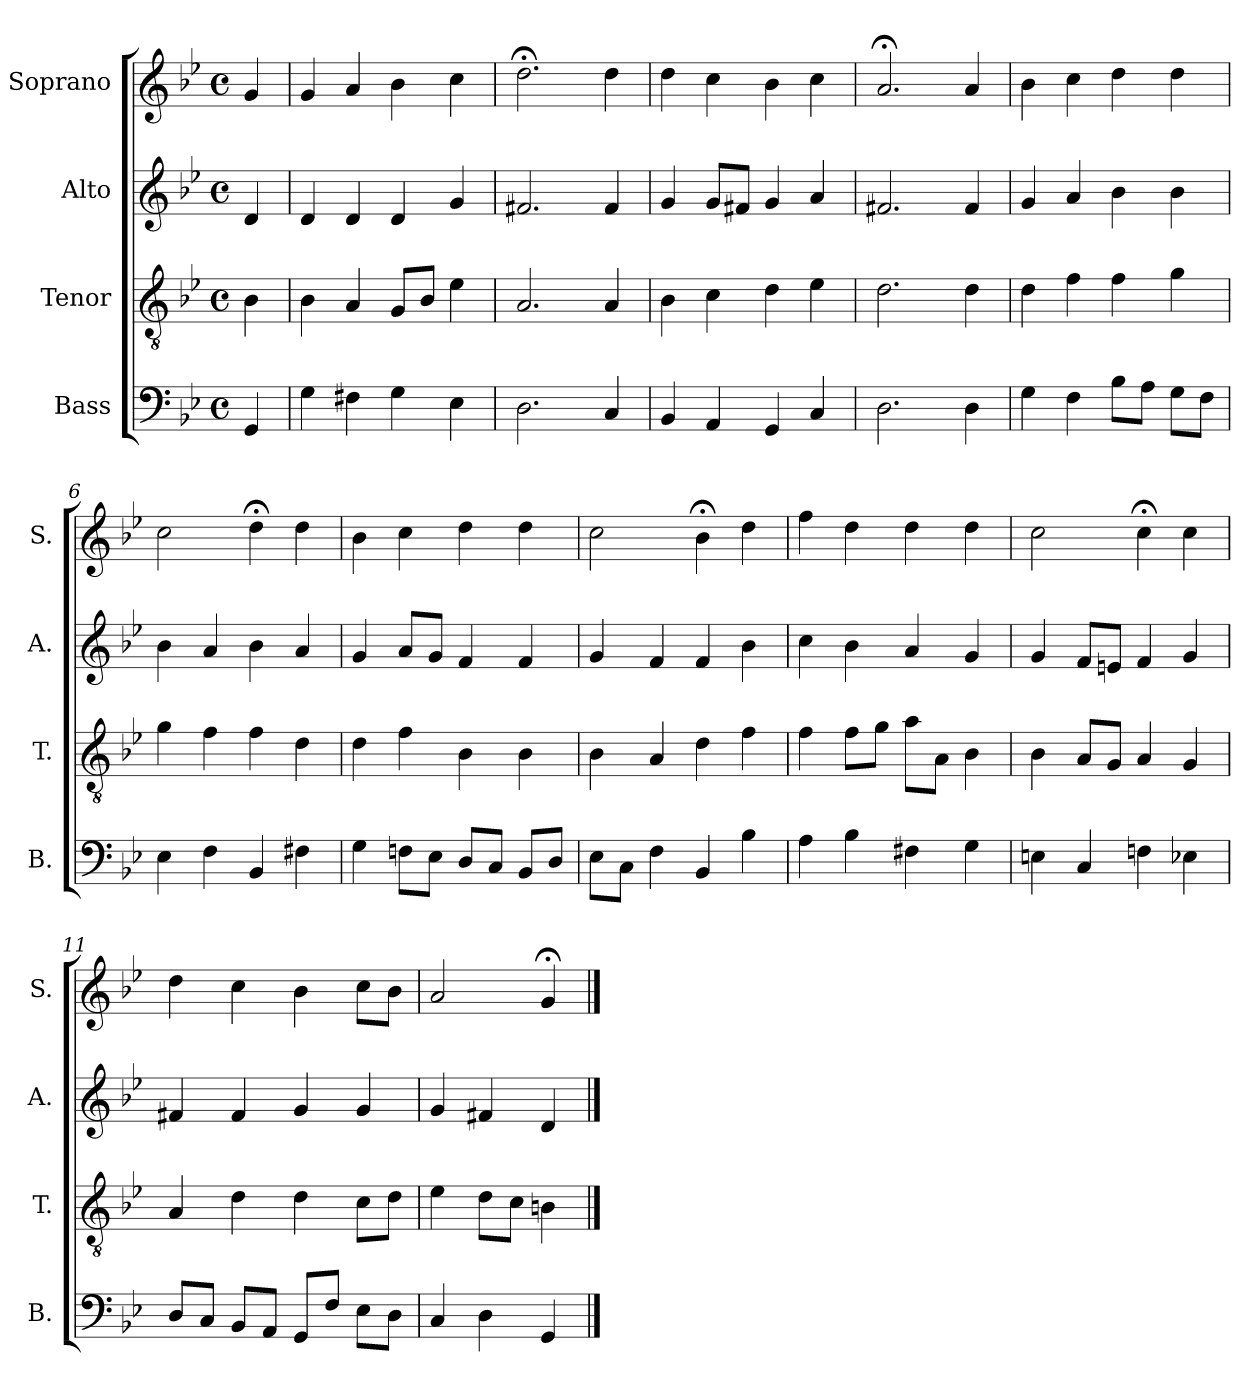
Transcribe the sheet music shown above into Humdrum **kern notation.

**kern	**kern	**kern	**kern
*part4	*part3	*part2	*part1
*staff4	*staff3	*staff2	*staff1
*I"Bass	*I"Tenor	*I"Alto	*I"Soprano
*I'B.	*I'T.	*I'A.	*I'S.
*clefF4	*clefGv2	*clefG2	*clefG2
*k[b-e-]	*k[b-e-]	*k[b-e-]	*k[b-e-]
*g:	*g:	*g:	*g:
*M4/4	*M4/4	*M4/4	*M4/4
*met(c)	*met(c)	*met(c)	*met(c)
=	=	=	=
4GG/	4B-\	4d/	4g/
=1	=1	=1	=1
4G\	4B-\	4d/	4g/
4F#X\	4A/	4d/	4a/
4G\	8G/L	4d/	4b-\
.	8B-/J	.	.
4E-\	4e-\	4g/	4cc\
=2	=2	=2	=2
2.D\	2.A/	2.f#X/	2.dd;<\
4C/	4A/	4f#/	4dd\
=3	=3	=3	=3
4BB-/	4B-\	4g/	4dd\
4AA/	4c\	8g/L	4cc\
.	.	8f#X/J	.
4GG/	4d\	4g/	4b-\
4C/	4e-\	4a/	4cc\
=4	=4	=4	=4
2.D\	2.d\	2.f#X/	2.a;</
4D\	4d\	4f#/	4a/
!!LO:LB:g=z
=5	=5	=5	=5
4G\	4d\	4g/	4b-\
4F\	4f\	4a/	4cc\
8B-\L	4f\	4b-\	4dd\
8A\J	.	.	.
8G\L	4g\	4b-\	4dd\
8F\J	.	.	.
=6	=6	=6	=6
4E-\	4g\	4b-\	2cc\
4F\	4f\	4a/	.
4BB-/	4f\	4b-\	4dd;<\
4F#X\	4d\	4a/	4dd\
=7	=7	=7	=7
4G\	4d\	4g/	4b-\
8Fn\L	4f\	8a/L	4cc\
8E-\J	.	8g/J	.
8D/L	4B-\	4f/	4dd\
8C/J	.	.	.
8BB-/L	4B-\	4f/	4dd\
8D/J	.	.	.
=8	=8	=8	=8
8E-\L	4B-\	4g/	2cc\
8C\J	.	.	.
4F\	4A/	4f/	.
4BB-/	4d\	4f/	4b-;<\
4B-\	4f\	4b-\	4dd\
!!LO:LB:g=z
=9	=9	=9	=9
4A\	4f\	4cc\	4ff\
4B-\	8f\L	4b-\	4dd\
.	8g\J	.	.
4F#X\	8a\L	4a/	4dd\
.	8A\J	.	.
4G\	4B-\	4g/	4dd\
=10	=10	=10	=10
4En\	4B-\	4g/	2cc\
4C/	8A/L	8f/L	.
.	8G/J	8en/J	.
4Fn\	4A/	4f/	4cc;<\
4E-X\	4G/	4g/	4cc\
=11	=11	=11	=11
8D/L	4A/	4f#X/	4dd\
8C/J	.	.	.
8BB-/L	4d\	4f#/	4cc\
8AA/J	.	.	.
8GG/L	4d\	4g/	4b-\
8F/J	.	.	.
8E-\L	8c\L	4g/	8cc\L
8D\J	8d\J	.	8b-\J
=12	=12	=12	=12
4C/	4e-\	4g/	2a/
4D\	8d\L	4f#X/	.
.	8c\J	.	.
4GG/	4Bn\	4d/	4g;</
==	==	==	==
*-	*-	*-	*-
